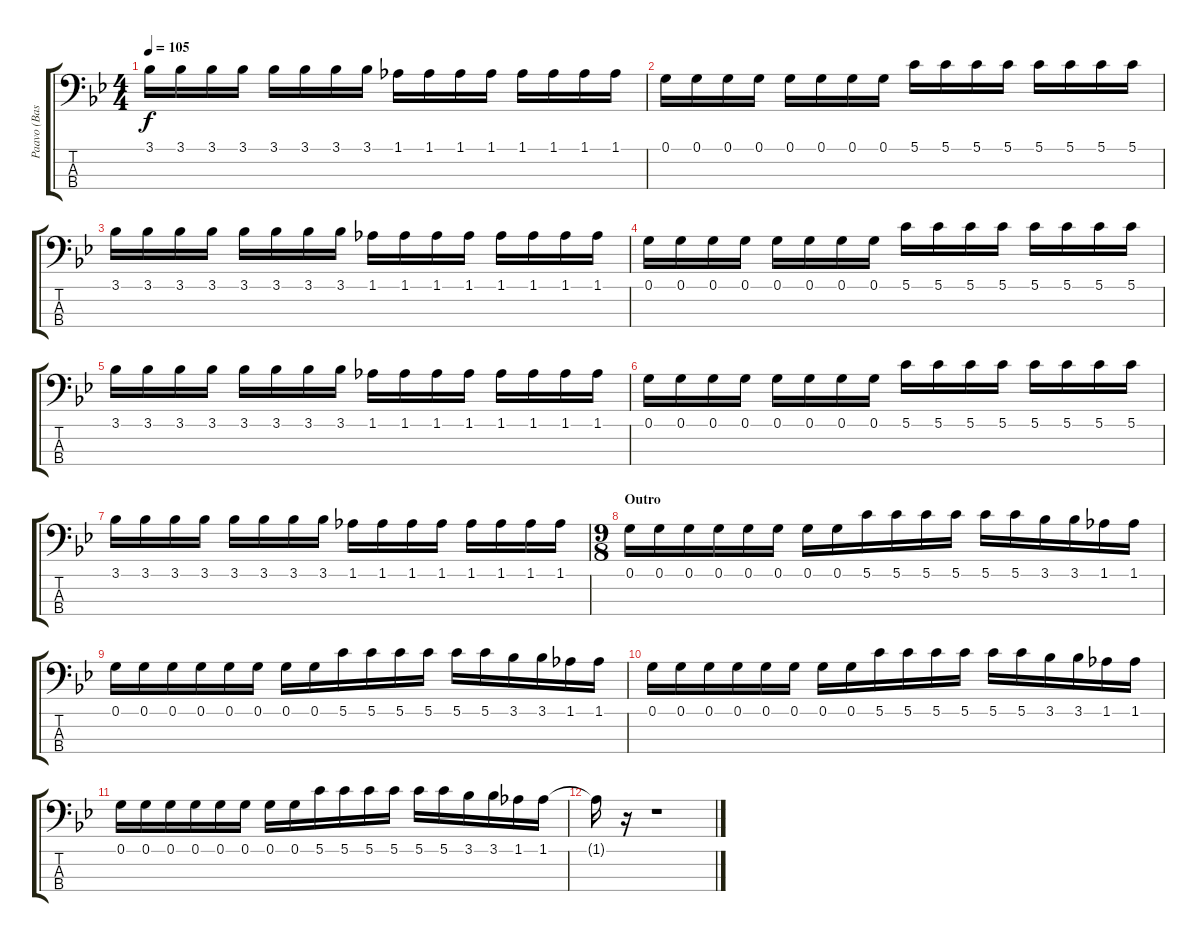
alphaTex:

\track ("Paavo (Bass Rhythm)" "Paavo (Bas") {instrument distortionguitar}
\staff {score tabs}
\tuning (G2 D2 A1 E1) {hide}
\ts (4 4)
\tempo 105
\clef f4
\ks bb
3.1.16{dy f} 3.1.16 3.1.16 3.1.16 3.1.16 3.1.16 3.1.16 3.1.16 1.1.16 1.1.16 1.1.16 1.1.16 1.1.16 1.1.16 1.1.16 1.1.16 |
0.1.16 0.1.16 0.1.16 0.1.16 0.1.16 0.1.16 0.1.16 0.1.16 5.1.16 5.1.16 5.1.16 5.1.16 5.1.16 5.1.16 5.1.16 5.1.16 |
3.1.16 3.1.16 3.1.16 3.1.16 3.1.16 3.1.16 3.1.16 3.1.16 1.1.16 1.1.16 1.1.16 1.1.16 1.1.16 1.1.16 1.1.16 1.1.16 |
0.1.16 0.1.16 0.1.16 0.1.16 0.1.16 0.1.16 0.1.16 0.1.16 5.1.16 5.1.16 5.1.16 5.1.16 5.1.16 5.1.16 5.1.16 5.1.16 |
3.1.16 3.1.16 3.1.16 3.1.16 3.1.16 3.1.16 3.1.16 3.1.16 1.1.16 1.1.16 1.1.16 1.1.16 1.1.16 1.1.16 1.1.16 1.1.16 |
0.1.16 0.1.16 0.1.16 0.1.16 0.1.16 0.1.16 0.1.16 0.1.16 5.1.16 5.1.16 5.1.16 5.1.16 5.1.16 5.1.16 5.1.16 5.1.16 |
3.1.16 3.1.16 3.1.16 3.1.16 3.1.16 3.1.16 3.1.16 3.1.16 1.1.16 1.1.16 1.1.16 1.1.16 1.1.16 1.1.16 1.1.16 1.1.16 |
\ts (9 8)
\section ("" "Outro")
0.1.16 0.1.16 0.1.16 0.1.16 0.1.16 0.1.16 0.1.16 0.1.16 5.1.16 5.1.16 5.1.16 5.1.16 5.1.16 5.1.16 3.1.16 3.1.16 1.1.16 1.1.16 |
0.1.16 0.1.16 0.1.16 0.1.16 0.1.16 0.1.16 0.1.16 0.1.16 5.1.16 5.1.16 5.1.16 5.1.16 5.1.16 5.1.16 3.1.16 3.1.16 1.1.16 1.1.16 |
0.1.16 0.1.16 0.1.16 0.1.16 0.1.16 0.1.16 0.1.16 0.1.16 5.1.16 5.1.16 5.1.16 5.1.16 5.1.16 5.1.16 3.1.16 3.1.16 1.1.16 1.1.16 |
0.1.16 0.1.16 0.1.16 0.1.16 0.1.16 0.1.16 0.1.16 0.1.16 5.1.16 5.1.16 5.1.16 5.1.16 5.1.16 5.1.16 3.1.16 3.1.16 1.1.16 1.1.16 |
1.1{t}.16 r.16 r.1
